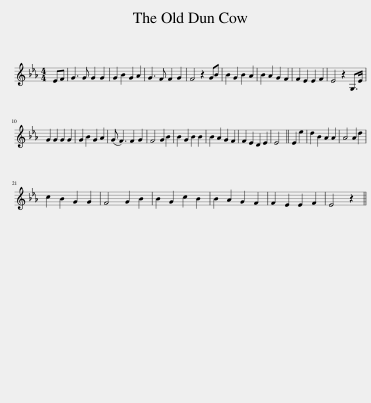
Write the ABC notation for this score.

X:1
L:1/8
M:4/4
I:linebreak $
K:Eb
V:1 treble
V:1
 EF | G3 G G2 G2 | G2 B2 G2 A2 | G3 F F2 G2 | F4 z2 GB | %5
 B2 G2 B2 A2 | B2 A2 G2 F2 | F2 E2 E2 F2 | E4 z2 G,>E |$ G2 G2 G2 G2 | %10
 G2 B2 G2 A2 | (G F3) F2 G2 | F4 G2 B2 | B2 G2 B2 B2 | B2 A2 G2 F2 | %15
 F2 E2 D2 E2 | E4 || E2 e2 | d2 B2 A2 A2 | A4 A2 d2 |$ %20
 c2 B2 G2 G2 | F4 G2 B2 | B2 G2 c2 B2 | B2 A2 G2 F2 | F2 E2 E2 F2 | %25
 E4 z2 || %26
